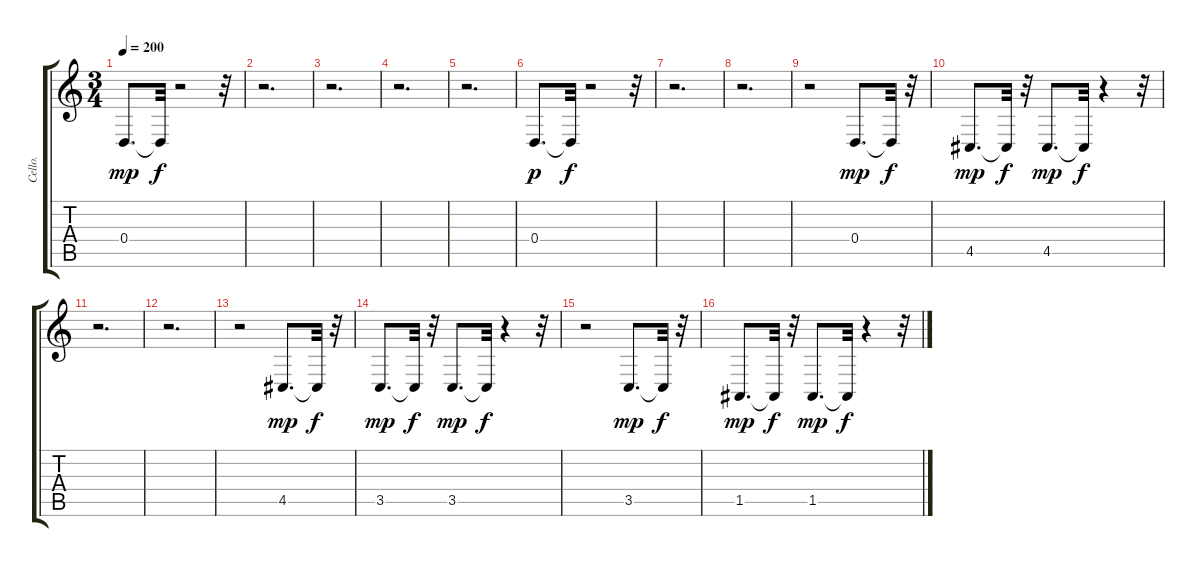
\track ("Cello." "Cello.") {instrument pizzicatostrings}
\staff {score tabs}
\tuning (E4 B3 G3 D3 A2 E2) {hide}
\ts (3 4)
\tempo 200
\clef g2
\ks c
0.4.8{d dy mp} 0.4{t}.32{dy f} r.2 r.32 |
r.2{d} |
r.2{d} |
r.2{d} |
r.2{d} |
0.4.8{d dy p instrument pizzicatostrings} 0.4{t}.32{dy f} r.2 r.32 |
r.2{d} |
r.2{d} |
r.2 0.4.8{d dy mp} 0.4{t}.32{dy f} r.32 |
4.5.8{d dy mp} 4.5{t}.32{dy f} r.32 4.5.8{d dy mp} 4.5{t}.32{dy f} r.4 r.32 |
r.2{d} |
r.2{d} |
r.2 4.5.8{d dy mp} 4.5{t}.32{dy f} r.32 |
3.5.8{d dy mp} 3.5{t}.32{dy f} r.32 3.5.8{d dy mp} 3.5{t}.32{dy f} r.4 r.32 |
r.2 3.5.8{d dy mp} 3.5{t}.32{dy f} r.32 |
1.5.8{d dy mp} 1.5{t}.32{dy f} r.32 1.5.8{d dy mp} 1.5{t}.32{dy f} r.4 r.32
